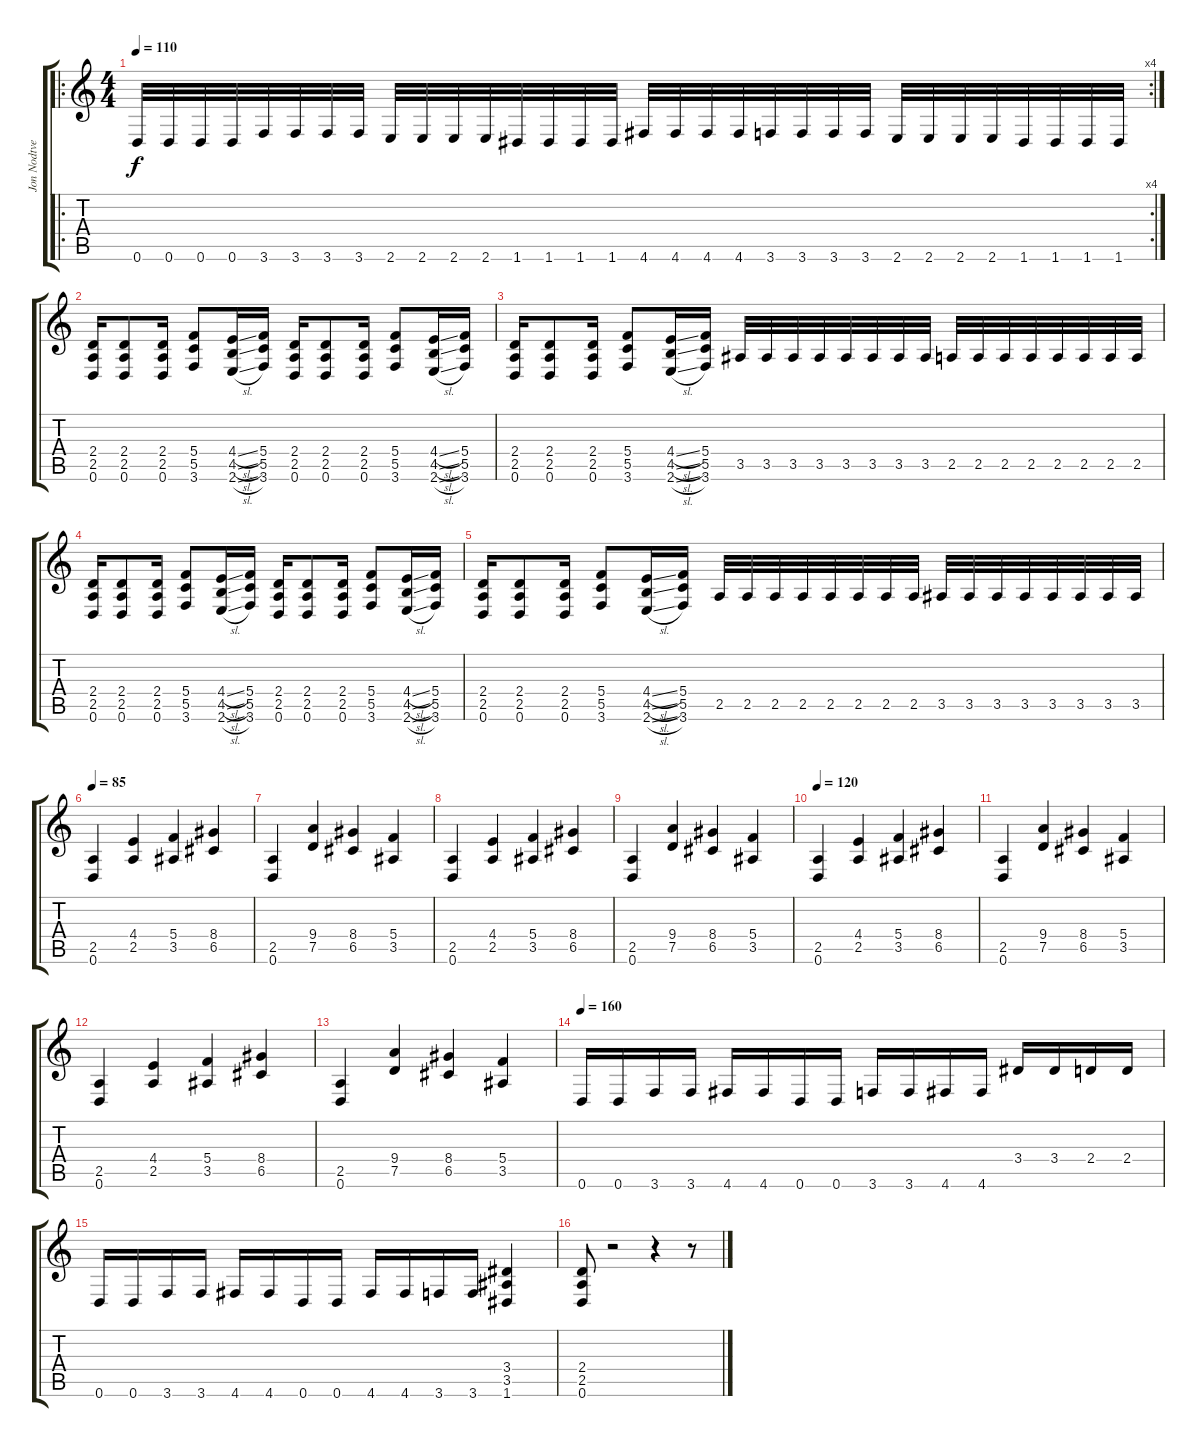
\track ("Jon Nodtveidt" "Jon Nodtve") {instrument overdrivenguitar}
\staff {score tabs}
\tuning (D4 A3 F3 C3 G2 D2) {hide}
\ro
\rc 4
\ts (4 4)
\tempo 110
\clef g2
\ks c
0.6.32{dy f} 0.6.32 0.6.32 0.6.32 3.6.32 3.6.32 3.6.32 3.6.32 2.6.32 2.6.32 2.6.32 2.6.32 1.6.32 1.6.32 1.6.32 1.6.32 4.6.32 4.6.32 4.6.32 4.6.32 3.6.32 3.6.32 3.6.32 3.6.32 2.6.32 2.6.32 2.6.32 2.6.32 1.6.32 1.6.32 1.6.32 1.6.32 |
(2.4 2.5 0.6).16 (2.4 2.5 0.6).8 (2.4 2.5 0.6).16 (5.4 5.5 3.6).8 (4.4{sl} 4.5{sl} 2.6{sl}).16 (5.4 5.5 3.6).16 (2.4 2.5 0.6).16 (2.4 2.5 0.6).8 (2.4 2.5 0.6).16 (5.4 5.5 3.6).8 (4.4{sl} 4.5{sl} 2.6{sl}).16 (5.4 5.5 3.6).16 |
(2.4 2.5 0.6).16 (2.4 2.5 0.6).8 (2.4 2.5 0.6).16 (5.4 5.5 3.6).8 (4.4{sl} 4.5{sl} 2.6{sl}).16 (5.4 5.5 3.6).16 3.5.32 3.5.32 3.5.32 3.5.32 3.5.32 3.5.32 3.5.32 3.5.32 2.5.32 2.5.32 2.5.32 2.5.32 2.5.32 2.5.32 2.5.32 2.5.32 |
(2.4 2.5 0.6).16 (2.4 2.5 0.6).8 (2.4 2.5 0.6).16 (5.4 5.5 3.6).8 (4.4{sl} 4.5{sl} 2.6{sl}).16 (5.4 5.5 3.6).16 (2.4 2.5 0.6).16 (2.4 2.5 0.6).8 (2.4 2.5 0.6).16 (5.4 5.5 3.6).8 (4.4{sl} 4.5{sl} 2.6{sl}).16 (5.4 5.5 3.6).16 |
(2.4 2.5 0.6).16 (2.4 2.5 0.6).8 (2.4 2.5 0.6).16 (5.4 5.5 3.6).8 (4.4{sl} 4.5{sl} 2.6{sl}).16 (5.4 5.5 3.6).16 2.5.32 2.5.32 2.5.32 2.5.32 2.5.32 2.5.32 2.5.32 2.5.32 3.5.32 3.5.32 3.5.32 3.5.32 3.5.32 3.5.32 3.5.32 3.5.32 |
\tempo 85
(2.5 0.6).4 (4.4 2.5).4 (5.4 3.5).4 (8.4 6.5).4 |
(2.5 0.6).4 (9.4 7.5).4 (8.4 6.5).4 (5.4 3.5).4 |
(2.5 0.6).4 (4.4 2.5).4 (5.4 3.5).4 (8.4 6.5).4 |
(2.5 0.6).4 (9.4 7.5).4 (8.4 6.5).4 (5.4 3.5).4 |
\tempo 120
(2.5 0.6).4 (4.4 2.5).4 (5.4 3.5).4 (8.4 6.5).4 |
(2.5 0.6).4 (9.4 7.5).4 (8.4 6.5).4 (5.4 3.5).4 |
(2.5 0.6).4 (4.4 2.5).4 (5.4 3.5).4 (8.4 6.5).4 |
(2.5 0.6).4 (9.4 7.5).4 (8.4 6.5).4 (5.4 3.5).4 |
\tempo 160
0.6.16 0.6.16 3.6.16 3.6.16 4.6.16 4.6.16 0.6.16 0.6.16 3.6.16 3.6.16 4.6.16 4.6.16 3.4.16 3.4.16 2.4.16 2.4.16 |
0.6.16 0.6.16 3.6.16 3.6.16 4.6.16 4.6.16 0.6.16 0.6.16 4.6.16 4.6.16 3.6.16 3.6.16 (3.4 3.5 1.6).4 |
(2.4 2.5 0.6).8 r.2 r.4 r.8
